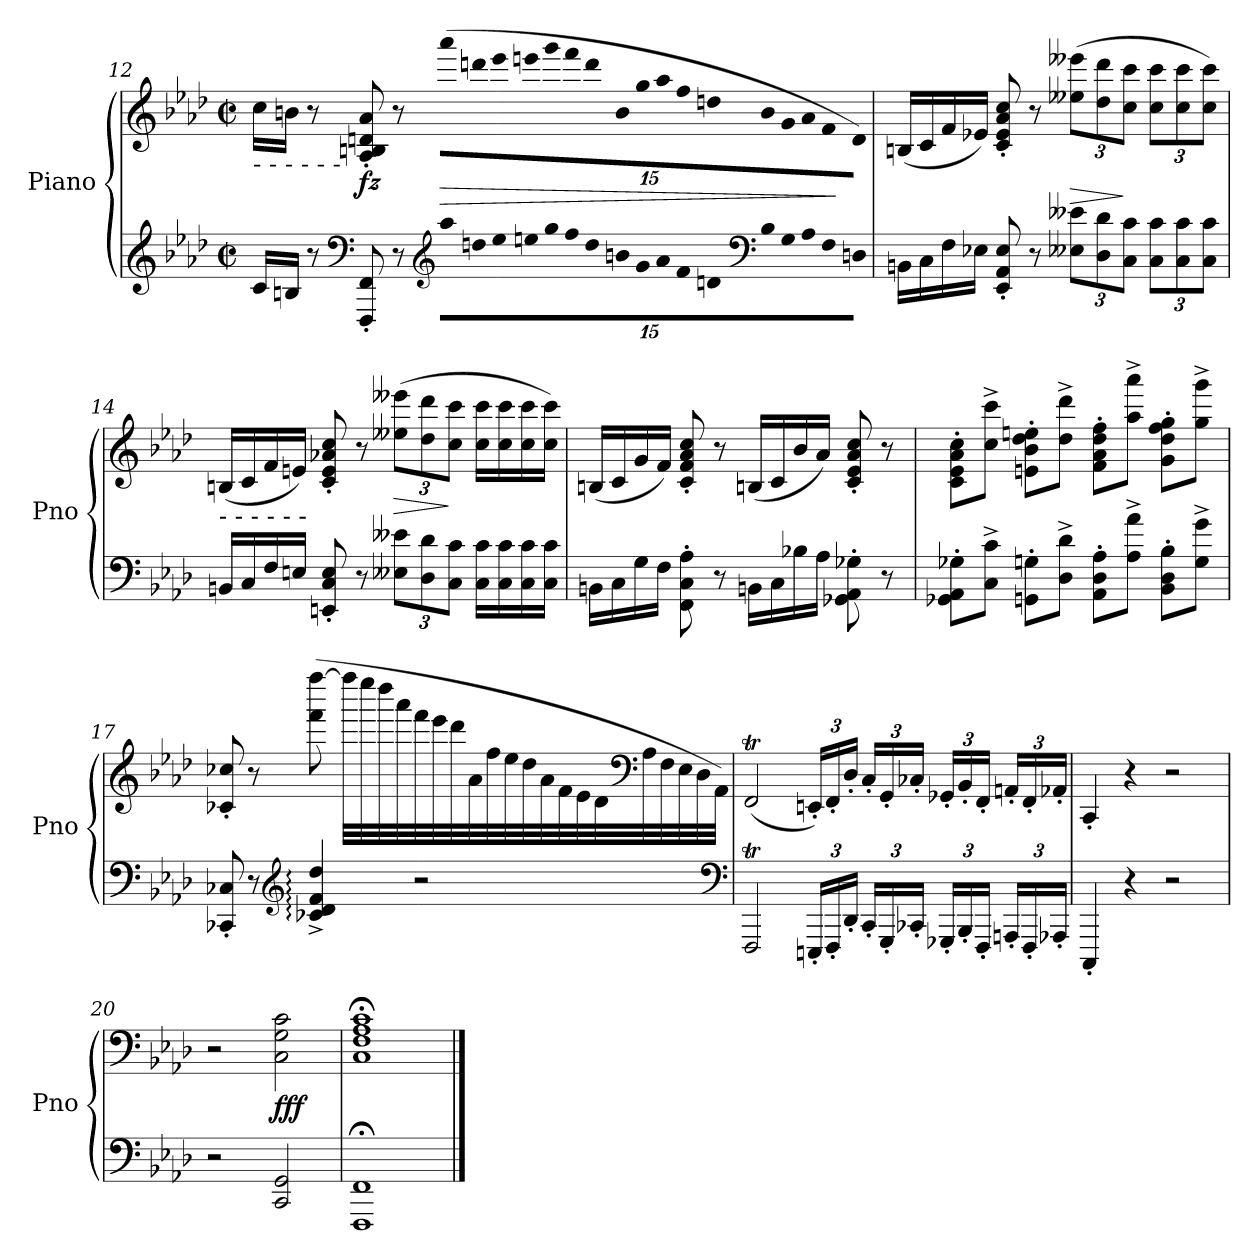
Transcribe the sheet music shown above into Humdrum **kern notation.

**kern	**kern	**dynam
*part1	*part1	*part1
*staff2	*staff1	*staff1/2
*I"Piano	*	*
*I'Pno	*	*
!!LO:PB:g=z
*clefG2	*clefG2	*
*k[b-e-a-d-]	*k[b-e-a-d-]	*
*A-:	*A-:	*
*M2/2	*M2/2	*
*met(c|)	*met(c|)	*
=12	=12	=12
!	!LO:TX:b:t=- - - - - -	!
16c/LL	16cc\LL	.
16Bn/JJ	16bn\JJ	.
8r	8r	.
*clefF4	*	*
!	!	!LO:DY:b
8FFF/' 8FF/'	8A-/' 8Bn/' 8dn/' 8a-/'	fz
8r	8r	.
*clefG2	*	*
*Xbrackettup	*	*
!LO:N:vis=32	!	!
*	*Xbrackettup	*
!	!LO:N:vis=32	!LO:HP:b
240%7aa-\LLL	(240%7aaa-\LLL	>
!LO:N:vis=32	!LO:N:vis=32	!
240%7ddn\	240%7dddn\	.
!LO:N:vis=32	!LO:N:vis=32	!
240%7ee-\	240%7eee-\	.
!LO:N:vis=32	!LO:N:vis=32	!
240%7een\	240%7eeen\	.
!LO:N:vis=32	!LO:N:vis=32	!
240%7gg\	240%7ggg\	.
!LO:N:vis=32	!LO:N:vis=32	!
240%7ff\	240%7fff\	.
!LO:N:vis=32	!LO:N:vis=32	!
240%7dd\	240%7ddd\	.
!LO:N:vis=32	!LO:N:vis=32	!
240%7bn\	240%7b\	.
!LO:N:vis=32	!LO:N:vis=32	!
240%7g\	240%7gg\	.
!LO:N:vis=32	!LO:N:vis=32	!
240%7a-\	240%7aa-\	.
!LO:N:vis=32	!LO:N:vis=32	!
240%7f\	240%7ff\	.
!LO:N:vis=32	!LO:N:vis=32	!
240%7dn\	240%7dd\	.
*clefF4	*	*
!LO:N:vis=32	!LO:N:vis=32	!
240%7B\	240%7b\	.
!LO:N:vis=32	!LO:N:vis=32	!
240%7G\	240%7g\	.
!LO:N:vis=32	!LO:N:vis=32	!
240%7A-\	240%7a-\	.
!LO:N:vis=32	!LO:N:vis=32	!
240%7F\	240%7f\	.
!LO:N:vis=32	!LO:N:vis=32	!
240%7Dn\JJJ	240%7d\JJJ)	]
=13	=13	=13
16BBn\LL	(16Bn/LL	.
16C\	16c/	.
16F\	16f/	.
16E-X\JJ	16e-X/JJ)	.
8EE-/' 8AA-/' 8E-/'	8c/' 8e-/' 8a-/' 8cc/'	.
8r	8r	.
!	!	!LO:HP:b
12E--X\ 12e--X\L	(12ee--X\ 12eee--X\L	>
12D-\ 12d-\	12dd-\ 12ddd-\	.
12C\ 12c\J	12cc\ 12ccc\J	]
12C\ 12c\L	12cc\ 12ccc\L	.
12C\ 12c\	12cc\ 12ccc\	.
12C\ 12c\J	12cc\ 12ccc\J)	.
!!LO:LB:g=z
=14	=14	=14
!	!LO:TX:b:t=- - - - - -	!
16BBn/LL	(16Bn/LL	.
16C/	16c/	.
16F/	16f/	.
16En/JJ	16en/JJ)	.
8EEn/' 8C/' 8E/'	8c/' 8e/' 8a-X/' 8cc/'	.
8r	8r	.
!	!	!LO:HP:b
12E--X\ 12e--X\L	(12ee--X\ 12eee--X\L	>
12D-\ 12d-\	12dd-\ 12ddd-\	.
12C\ 12c\J	12cc\ 12ccc\J	]
16C\ 16c\LL	16cc\ 16ccc\LL	.
16C\ 16c\	16cc\ 16ccc\	.
16C\ 16c\	16cc\ 16ccc\	.
16C\ 16c\JJ	16cc\ 16ccc\JJ)	.
=15	=15	=15
16BBn\LL	(16Bn/LL	.
16C\	16c/	.
16G\	16g/	.
16F\JJ	16f/JJ)	.
8FF\' 8C\' 8A-\'	8c/' 8f/' 8a-/' 8cc/'	.
8r	8r	.
16BBn\LL	(16Bn/LL	.
16C\	16c/	.
16B-X\	16b-/	.
16A-\JJ	16a-/JJ)	.
8GG-X\' 8AA-\' 8G-X\'	8c/' 8e-/' 8a-/' 8cc/'	.
8r	8r	.
=16	=16	=16
8GG-X\' 8AA-\' 8G-X\'L	8c\' 8e-\' 8a-\' 8cc\'L	.
8C\^ 8c\^J	8cc\^ 8ccc\^J	.
8GGn\' 8Gn\'L	8en\' 8b-\' 8dd-\' 8een\'L	.
8D-\^ 8d-\^J	8dd-\^ 8ddd-\^J	.
8AA-\' 8D-\' 8A-\'L	8f\' 8a-\' 8dd-\' 8ff\'L	.
8A-\^ 8a-\^J	8aa-\^ 8aaa-\^J	.
8BB-\' 8D-\' 8B-\'L	8g\' 8dd-\' 8ff\' 8gg\'L	.
8G\^ 8g\^J	8gg\^ 8ggg\^J	.
!!LO:LB:g=z
=17	=17	=17
8CC-X/' 8C-X/'	8c-X/' 8cc-X/'	.
8r	8r	.
*clefG2	*	*
4c-X/:^ 4d-/:^ 4f/:^ 4dd-/:^	(8fff\ [8ffff\	.
.	32ffff\LLL]	.
.	32eeee-\	.
.	32dddd-\	.
.	32aaa-\	.
2r	32fff\	.
.	32eee-\	.
.	32ddd-\	.
.	32a-\	.
.	32ff\	.
.	32ee-\	.
.	32dd-\	.
.	32a-\	.
.	32f\	.
.	32e-\	.
.	32d-\	.
*	*clefF4	*
.	32A-\	.
.	32F\	.
.	32E-\	.
.	32D-\	.
.	32AA-\JJJ)	.
*clefF4	*	*
=18	=18	=18
2FFFT/	(2FFT/	.
24EEEn'/LL	24EEn'/LL)	.
24FFF'/	24FF'/	.
24DD-'/JJ	24D-'/JJ	.
24CC'/LL	24C'/LL	.
24GGG'/	24GG'/	.
24CC-X'/JJ	24C-X'/JJ	.
24GGG-X'/LL	24GG-X'/LL	.
24BBB-'/	24BB-'/	.
24FFF'/JJ	24FF'/JJ	.
24AAAn'/LL	24AAn'/LL	.
24FFF'/	24FF'/	.
24AAA-X'/JJ	24AA-X'/JJ	.
!!LO:LB:g=z
=19	=19	=19
4CCC'/	4CC'/	.
4r	4r	.
2r	2r	.
=20	=20	=20
2r	2r	.
!	!	!LO:DY:b
2CC/ 2GG/	2C\ 2G\ 2c\	fff
=21	=21	=21
1FFF;< 1FF;<	1C;< 1F;< 1A-;< 1c;<	.
==	==	==
*-	*-	*-
